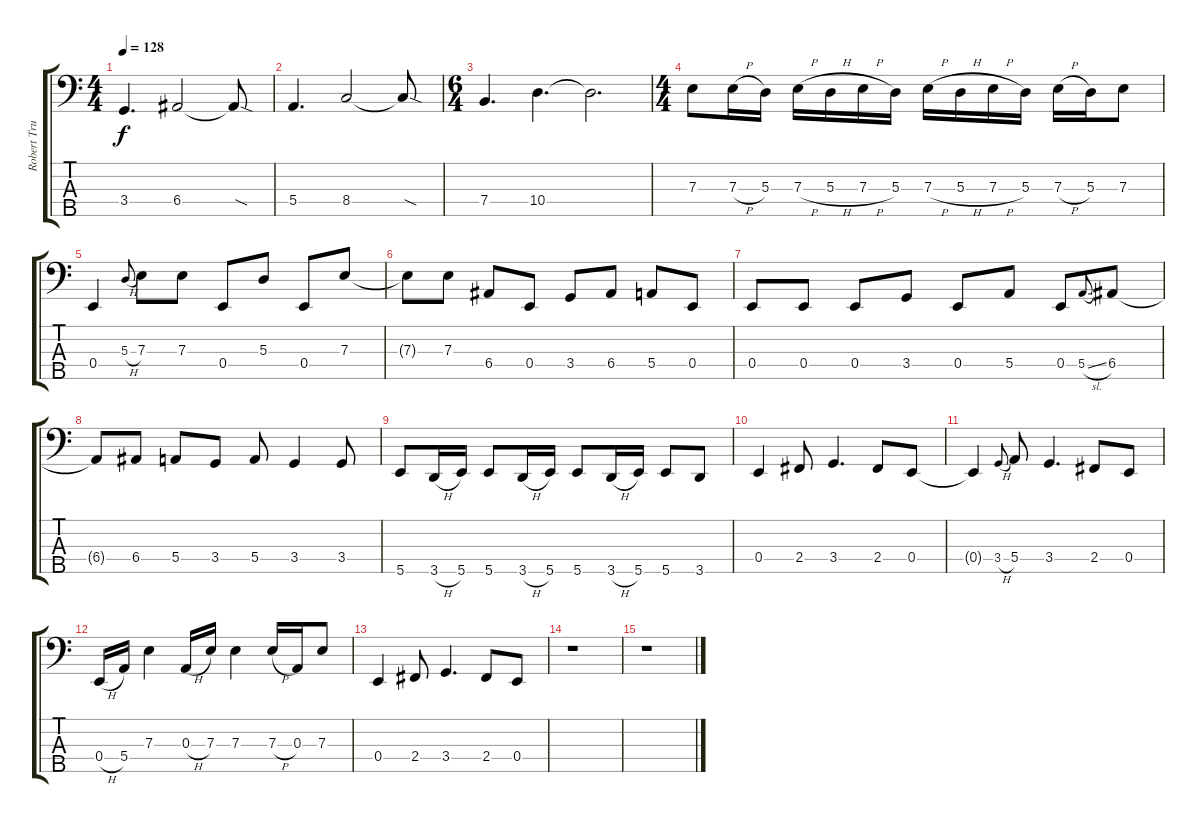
\track ("Robert Trujillo (Bass)" "Robert Tru") {instrument electricbassfinger}
\staff {score tabs}
\tuning (G2 D2 A1 E1 B0) {hide}
\ts (4 4)
\tempo 128
\clef f4
\ks c
3.4.4{d dy f} 6.4.2 6.4{sod t}.8 |
5.4.4{d} 8.4.2 8.4{sod t}.8 |
\ts (6 4)
7.4.4{d} 10.4.4{d} 10.4{t}.2{d} |
\ts (4 4)
7.3.8 7.3{h}.16 5.3.16 7.3{h}.16 5.3{h}.16 7.3{h}.16 5.3.16 7.3{h}.16 5.3{h}.16 7.3{h}.16 5.3.16 7.3{h}.16 5.3.16 7.3.8 |
0.4.4{volume 16} 5.3{h}.8{gr onbeat} 7.3.8 7.3.8 0.4.8 5.3.8 0.4.8 7.3.8 |
7.3{t}.8 7.3.8 6.4.8 0.4.8 3.4.8 6.4.8 5.4.8 0.4.8 |
0.4.8 0.4.8 0.4.8 3.4.8 0.4.8 5.4.8 0.4.8 5.4{sl}.8{gr onbeat} 6.4.8 |
6.4{t}.8 6.4.8 5.4.8 3.4.8 5.4.8 3.4.4 3.4.8 |
5.5.8 3.5{h}.16 5.5.16 5.5.8 3.5{h}.16 5.5.16 5.5.8 3.5{h}.16 5.5.16 5.5.8 3.5.8 |
0.4.4 2.4.8 3.4.4{d} 2.4.8 0.4.8 |
0.4{t}.4 3.4{h}.8{gr onbeat} 5.4.8 3.4.4{d} 2.4.8 0.4.8 |
0.4{h}.16 5.4.16 7.3.4 0.3{h}.16 7.3.16 7.3.4 7.3{h}.16 0.3.16 7.3.8 |
0.4.4 2.4.8 3.4.4{d} 2.4.8 0.4.8 |
r.1 |
r.1
